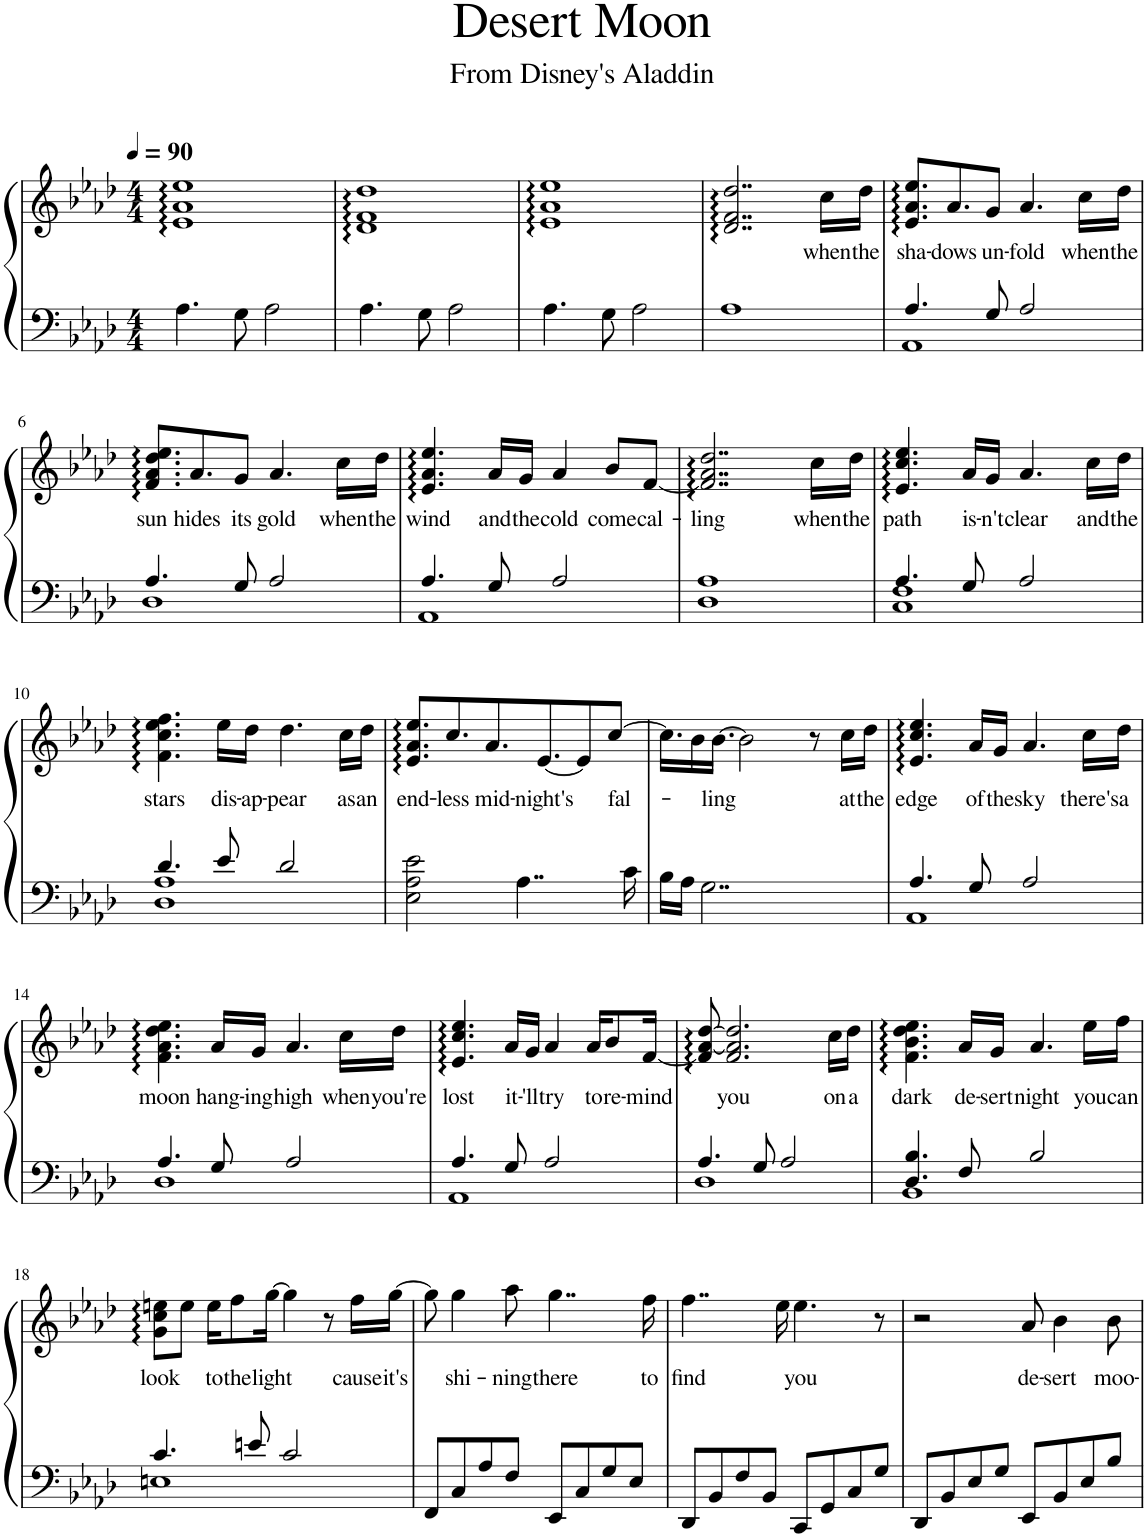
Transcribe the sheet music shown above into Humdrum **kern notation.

**kern	**kern	**text
*part1	*part1	*part1
*staff2	*staff1	*staff1
*I"Piano	*	*
*I'Pno.	*	*
*clefF4	*clefG2	*
*k[b-e-a-d-]	*k[b-e-a-d-]	*
*M4/4	*M4/4	*
*MM90	*MM90	*
=1	=1	=1
4.A-\	1e- 1a- 1ee-	.
8G\	.	.
2A-\	.	.
=2	=2	=2
4.A-\	1d- 1f 1dd-	.
8G\	.	.
2A-\	.	.
=3	=3	=3
4.A-\	1e- 1a- 1ee-	.
8G\	.	.
2A-\	.	.
=4	=4	=4
1A-	2..d-/ 2..f/ 2..dd-/	.
!	!	!LO:LY:b
.	16cc\LL	when
!	!	!LO:LY:b
.	16dd-\JJ	the
=5	=5	=5
*^	*	*
!	!	!	!LO:LY:b
4.A-/	1AA-	8.e-/ 8.a-/ 8.ee-/L	sha-
!	!	!	!LO:LY:b
.	.	8.a-/	-dows
!	!	!	!LO:LY:b
8G/	.	8g/J	un-
!	!	!	!LO:LY:b
2A-/	.	4.a-/	-fold
!	!	!	!LO:LY:b
.	.	16cc\LL	when
!	!	!	!LO:LY:b
.	.	16dd-\JJ	the
!!LO:LB:g=z
=6	=6	=6	=6
!	!	!	!LO:LY:b
4.A-/	1D-	8.f/ 8.a-/ 8.dd-/ 8.ee-/L	sun
!	!	!	!LO:LY:b
.	.	8.a-/	hides
!	!	!	!LO:LY:b
8G/	.	8g/J	its
!	!	!	!LO:LY:b
2A-/	.	4.a-/	gold
!	!	!	!LO:LY:b
.	.	16cc\LL	when
!	!	!	!LO:LY:b
.	.	16dd-\JJ	the
=7	=7	=7	=7
!	!	!	!LO:LY:b
4.A-/	1AA-	4.e-/ 4.a-/ 4.ee-/	wind
!	!	!	!LO:LY:b
8G/	.	16a-/LL	and
!	!	!	!LO:LY:b
.	.	16g/JJ	the
!	!	!	!LO:LY:b
2A-/	.	4a-/	cold
!	!	!	!LO:LY:b
.	.	8b-/L	come
!	!	!	!LO:LY:b
.	.	[8f/J	cal-
=8	=8	=8	=8
!	!	!	!LO:LY:b
1A-	1D-	2..f/] 2..a-/ 2..dd-/	-ling
!	!	!	!LO:LY:b
.	.	16cc\LL	when
!	!	!	!LO:LY:b
.	.	16dd-\JJ	the
=9	=9	=9	=9
!	!	!	!LO:LY:b
4.A-/	1C 1F	4.e-/ 4.cc/ 4.ee-/	path
!	!	!	!LO:LY:b
8G/	.	16a-/LL	is-
!	!	!	!LO:LY:b
.	.	16g/JJ	-n't
!	!	!	!LO:LY:b
2A-/	.	4.a-/	clear
!	!	!	!LO:LY:b
.	.	16cc\LL	and
!	!	!	!LO:LY:b
.	.	16dd-\JJ	the
!!LO:LB:g=z
=10	=10	=10	=10
!	!	!	!LO:LY:b
4.d-/	1D- 1A-	4.f\ 4.cc\ 4.ee-\ 4.ff\	stars
!	!	!	!LO:LY:b
8e-/	.	16ee-\LL	dis-
!	!	!	!LO:LY:b
.	.	16dd-\JJ	-ap-
!	!	!	!LO:LY:b
2d-/	.	4.dd-\	-pear
!	!	!	!LO:LY:b
.	.	16cc\LL	as
!	!	!	!LO:LY:b
.	.	16dd-\JJ	an
*v	*v	*	*
=11	=11	=11
!	!	!LO:LY:b
2E-\ 2A-\ 2e-\	8.e-/ 8.a-/ 8.ee-/L	end-
!	!	!LO:LY:b
.	8.cc/	-less
!	!	!LO:LY:b
.	8.a-/	mid-
4..A-\	.	.
!	!	!LO:LY:b
.	[8.e-/	-night's
.	8e-/]	.
!	!	!LO:LY:b
.	[8cc/J	fal-
16c\	.	.
=12	=12	=12
16B-\LL	16.cc\LL]	.
16A-\JJ	.	.
.	16b-\	.
2..G\	.	.
!	!	!LO:LY:b
.	[16.b-\JJ	-ling
.	2b-\]	.
.	8r	.
!	!	!LO:LY:b
.	16cc\LL	at
!	!	!LO:LY:b
.	16dd-\JJ	the
=13	=13	=13
*^	*	*
!	!	!	!LO:LY:b
4.A-/	1AA-	4.e-/ 4.cc/ 4.ee-/	edge
!	!	!	!LO:LY:b
8G/	.	16a-/LL	of
!	!	!	!LO:LY:b
.	.	16g/JJ	the
!	!	!	!LO:LY:b
2A-/	.	4.a-/	sky
!	!	!	!LO:LY:b
.	.	16cc\LL	there's
!	!	!	!LO:LY:b
.	.	16dd-\JJ	a
!!LO:LB:g=z
=14	=14	=14	=14
!	!	!	!LO:LY:b
4.A-/	1D-	4.f\ 4.a-\ 4.dd-\ 4.ee-\	moon
!	!	!	!LO:LY:b
8G/	.	16a-/LL	hang-
!	!	!	!LO:LY:b
.	.	16g/JJ	-ing
!	!	!	!LO:LY:b
2A-/	.	4.a-/	high
!	!	!	!LO:LY:b
.	.	16cc\LL	when
!	!	!	!LO:LY:b
.	.	16dd-\JJ	you're
=15	=15	=15	=15
!	!	!	!LO:LY:b
4.A-/	1AA-	4.e-/ 4.cc/ 4.ee-/	lost
!	!	!	!LO:LY:b
8G/	.	16a-/LL	it-
!	!	!	!LO:LY:b
.	.	16g/JJ	-'ll
!	!	!	!LO:LY:b
2A-/	.	4a-/	try
!	!	!	!LO:LY:b
.	.	16a-/KL	to
!	!	!	!LO:LY:b
.	.	8b-/	re-
!	!	!	!LO:LY:b
.	.	[16f/Jk	-mind
=16	=16	=16	=16
4.A-/	1D-	8f/] [8a-/ [8dd-/	.
!	!	!	!LO:LY:b
.	.	2.f/ 2.a-/] 2.dd-/]	you
8G/	.	.	.
2A-/	.	.	.
!	!	!	!LO:LY:b
.	.	16cc\LL	on
!	!	!	!LO:LY:b
.	.	16dd-\JJ	a
=17	=17	=17	=17
!	!	!	!LO:LY:b
4.D-/ 4.B-/	1BB-	4.f\ 4.b-\ 4.dd-\ 4.ee-\	dark
!	!	!	!LO:LY:b
8F/	.	16a-/LL	de-
!	!	!	!LO:LY:b
.	.	16g/JJ	-sert
!	!	!	!LO:LY:b
2B-/	.	4.a-/	night
!	!	!	!LO:LY:b
.	.	16ee-\LL	you
!	!	!	!LO:LY:b
.	.	16ff\JJ	can
!!LO:LB:g=z
=18	=18	=18	=18
!	!	!	!LO:LY:b
4.c/	1En	8g\ 8cc\ 8een\L	look
.	.	8ee\J	.
!	!	!	!LO:LY:b
.	.	16ee\KL	to
!	!	!	!LO:LY:b
.	.	8ff\	the
8en/	.	.	.
!	!	!	!LO:LY:b
.	.	[16gg\Jk	light
2c/	.	4gg\]	.
.	.	8r	.
!	!	!	!LO:LY:b
.	.	16ff\LL	cause
!	!	!	!LO:LY:b
.	.	[16gg\JJ	it's
*v	*v	*	*
=19	=19	=19
8FF/L	8gg\]	.
!	!	!LO:LY:b
8C/	4gg\	shi-
8A-/	.	.
!	!	!LO:LY:b
8F/J	8aa-\	-ning
!	!	!LO:LY:b
8EE-/L	4..gg\	there
8C/	.	.
8G/	.	.
8E-/J	.	.
!	!	!LO:LY:b
.	16ff\	to
=20	=20	=20
!	!	!LO:LY:b
8DD-/L	4..ff\	find
8BB-/	.	.
8F/	.	.
8BB-/J	.	.
.	16ee-\	.
!	!	!LO:LY:b
8CC/L	4.ee-\	you
8GG/	.	.
8C/	.	.
8G/J	8r	.
=21	=21	=21
8DD-/L	2r	.
8BB-/	.	.
8E-/	.	.
8G/J	.	.
!	!	!LO:LY:b
8EE-/L	8a-/	de-
!	!	!LO:LY:b
8BB-/	4b-\	-sert
8E-/	.	.
!	!	!LO:LY:b
8B-/J	8b-\	moo-
=	=	=
*-	*-	*-
